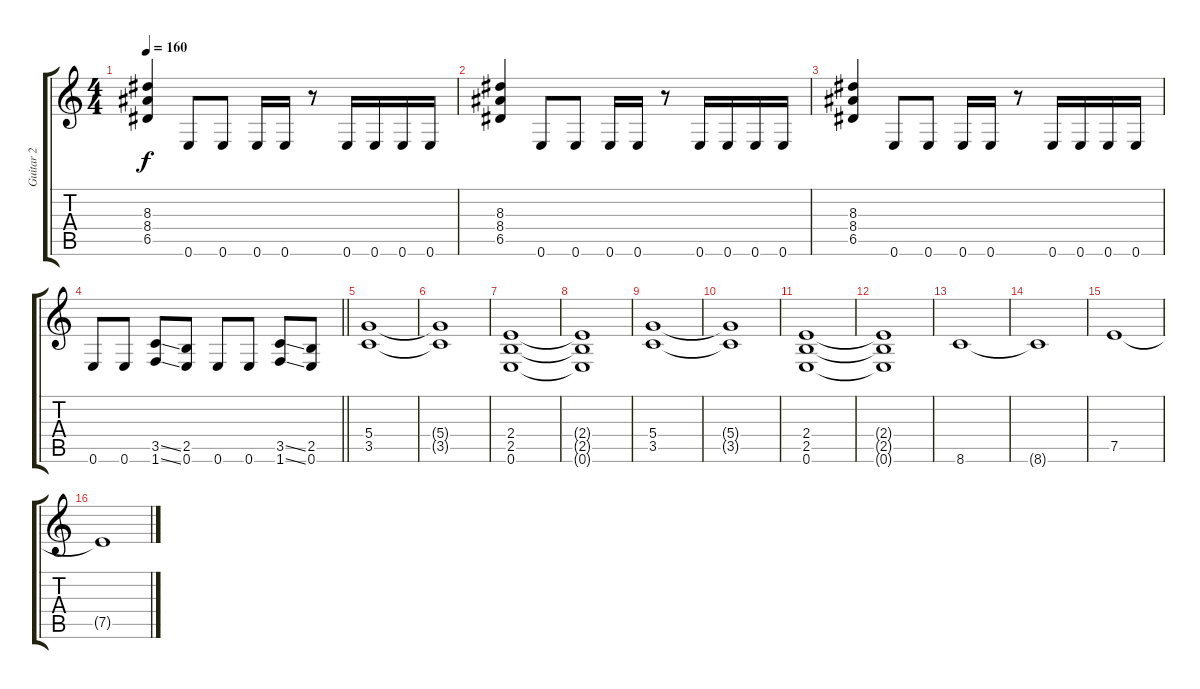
\track ("Guitar 2" "Guitar 2") {instrument overdrivenguitar}
\staff {score tabs}
\tuning (E4 B3 G3 D3 A2 E2) {hide}
\ts (4 4)
\tempo 160
\clef g2
\ks c
(8.3 8.4 6.5).4{dy f} 0.6.8 0.6.8 0.6.16 0.6.16 r.8 0.6.16 0.6.16 0.6.16 0.6.16 |
(8.3 8.4 6.5).4 0.6.8 0.6.8 0.6.16 0.6.16 r.8 0.6.16 0.6.16 0.6.16 0.6.16 |
(8.3 8.4 6.5).4 0.6.8 0.6.8 0.6.16 0.6.16 r.8 0.6.16 0.6.16 0.6.16 0.6.16 |
\barLineRight lightlight
0.6.8 0.6.8 (3.5{ss} 1.6{ss}).8 (2.5 0.6).8 0.6.8 0.6.8 (3.5{ss} 1.6{ss}).8 (2.5 0.6).8 |
(5.4 3.5).1 |
(5.4{t} 3.5{t}).1 |
(2.4 2.5 0.6).1 |
(2.4{t} 2.5{t} 0.6{t}).1 |
(5.4 3.5).1 |
(5.4{t} 3.5{t}).1 |
(2.4 2.5 0.6).1 |
(2.4{t} 2.5{t} 0.6{t}).1 |
8.6.1 |
8.6{t}.1 |
7.5.1 |
7.5{t}.1
